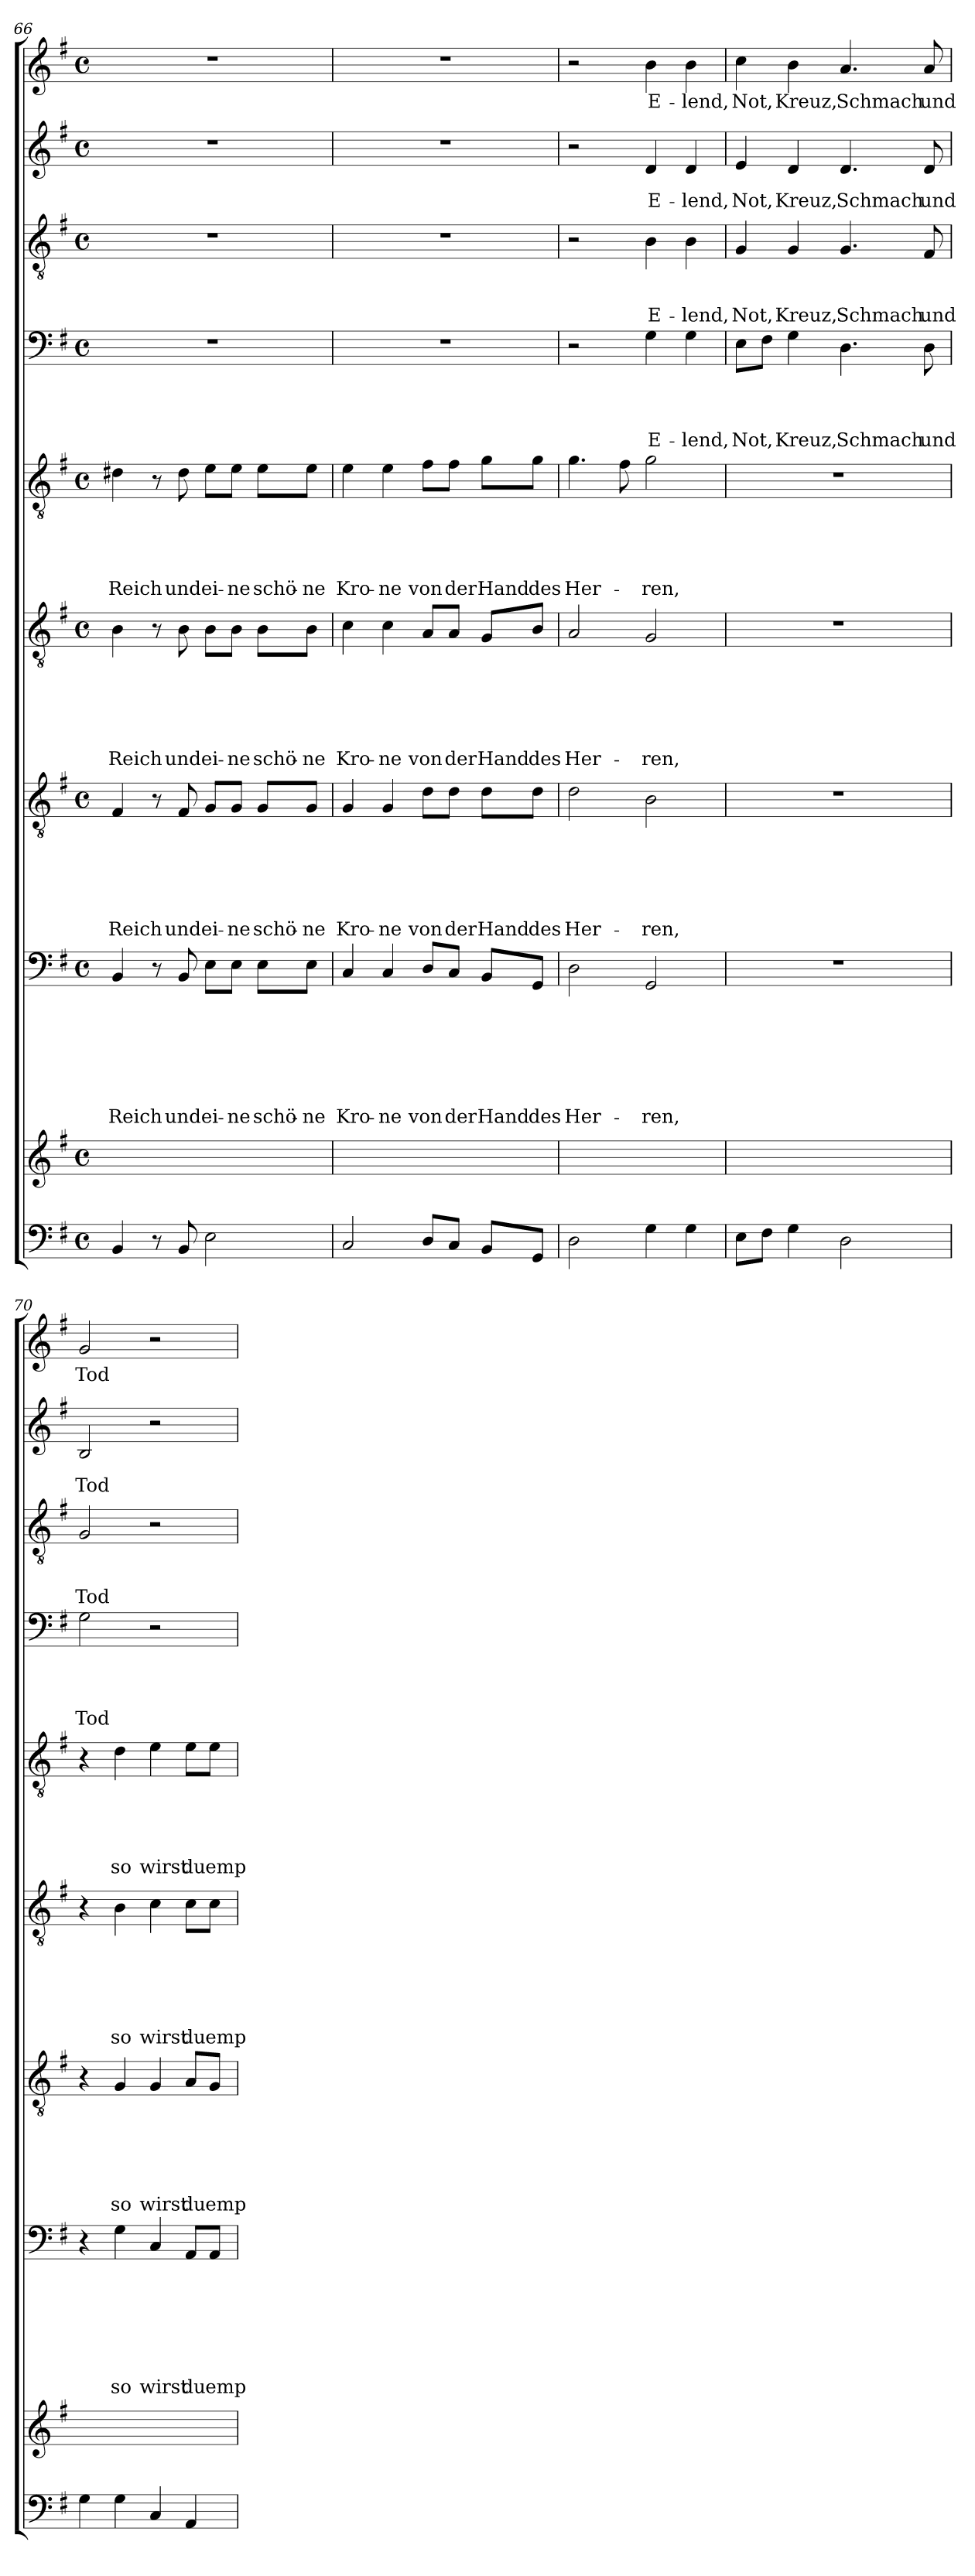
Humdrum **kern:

**kern	**kern	**kern	**text	**text	**text	**text	**text	**text	**text	**kern	**text	**text	**text	**text	**text	**text	**kern	**text	**text	**text	**text	**text	**text	**kern	**text	**text	**text	**text	**text	**kern	**text	**text	**text	**text	**kern	**text	**text	**text	**kern	**text	**text	**kern	**text
*part10	*part9	*part8	*part8	*part8	*part8	*part8	*part8	*part8	*part8	*part7	*part7	*part7	*part7	*part7	*part7	*part7	*part6	*part6	*part6	*part6	*part6	*part6	*part6	*part5	*part5	*part5	*part5	*part5	*part5	*part4	*part4	*part4	*part4	*part4	*part3	*part3	*part3	*part3	*part2	*part2	*part2	*part1	*part1
*staff10	*staff9	*staff8	*staff8	*staff8	*staff8	*staff8	*staff8	*staff8	*staff8	*staff7	*staff7	*staff7	*staff7	*staff7	*staff7	*staff7	*staff6	*staff6	*staff6	*staff6	*staff6	*staff6	*staff6	*staff5	*staff5	*staff5	*staff5	*staff5	*staff5	*staff4	*staff4	*staff4	*staff4	*staff4	*staff3	*staff3	*staff3	*staff3	*staff2	*staff2	*staff2	*staff1	*staff1
*clefF4	*clefG2	*clefF4	*	*	*	*	*	*	*	*clefGv2	*	*	*	*	*	*	*clefGv2	*	*	*	*	*	*	*clefGv2	*	*	*	*	*	*clefF4	*	*	*	*	*clefGv2	*	*	*	*clefG2	*	*	*clefG2	*
*k[f#]	*k[f#]	*k[f#]	*	*	*	*	*	*	*	*k[f#]	*	*	*	*	*	*	*k[f#]	*	*	*	*	*	*	*k[f#]	*	*	*	*	*	*k[f#]	*	*	*	*	*k[f#]	*	*	*	*k[f#]	*	*	*k[f#]	*
*G:	*G:	*G:	*	*	*	*	*	*	*	*G:	*	*	*	*	*	*	*G:	*	*	*	*	*	*	*G:	*	*	*	*	*	*G:	*	*	*	*	*G:	*	*	*	*G:	*	*	*G:	*
*M4/4	*M4/4	*M4/4	*	*	*	*	*	*	*	*M4/4	*	*	*	*	*	*	*M4/4	*	*	*	*	*	*	*M4/4	*	*	*	*	*	*M4/4	*	*	*	*	*M4/4	*	*	*	*M4/4	*	*	*M4/4	*
*met(c)	*met(c)	*met(c)	*	*	*	*	*	*	*	*met(c)	*	*	*	*	*	*	*met(c)	*	*	*	*	*	*	*met(c)	*	*	*	*	*	*met(c)	*	*	*	*	*met(c)	*	*	*	*met(c)	*	*	*met(c)	*
=66	=66	=66	=66	=66	=66	=66	=66	=66	=66	=66	=66	=66	=66	=66	=66	=66	=66	=66	=66	=66	=66	=66	=66	=66	=66	=66	=66	=66	=66	=66	=66	=66	=66	=66	=66	=66	=66	=66	=66	=66	=66	=66	=66
!	!	!	!	!	!	!	!	!	!LO:LY:b	!	!	!	!	!	!	!LO:LY:b	!	!	!	!	!	!	!LO:LY:b	!	!	!	!	!	!LO:LY:b	!	!	!	!	!	!	!	!	!	!	!	!	!	!
4BB/	1ryy	4BB/	.	.	.	.	.	.	Reich	4F#/	.	.	.	.	.	Reich	4B\	.	.	.	.	.	Reich	4d#X\	.	.	.	.	Reich	1r	.	.	.	.	1r	.	.	.	1r	.	.	1r	.
8r	.	8r	.	.	.	.	.	.	.	8r	.	.	.	.	.	.	8r	.	.	.	.	.	.	8r	.	.	.	.	.	.	.	.	.	.	.	.	.	.	.	.	.	.	.
!	!	!	!	!	!	!	!	!	!LO:LY:b	!	!	!	!	!	!	!LO:LY:b	!	!	!	!	!	!	!LO:LY:b	!	!	!	!	!	!LO:LY:b	!	!	!	!	!	!	!	!	!	!	!	!	!	!
8BB/	.	8BB/	.	.	.	.	.	.	und	8F#/	.	.	.	.	.	und	8B\	.	.	.	.	.	und	8d#\	.	.	.	.	und	.	.	.	.	.	.	.	.	.	.	.	.	.	.
!	!	!	!	!	!	!	!	!	!LO:LY:b	!	!	!	!	!	!	!LO:LY:b	!	!	!	!	!	!	!LO:LY:b	!	!	!	!	!	!LO:LY:b	!	!	!	!	!	!	!	!	!	!	!	!	!	!
2E\	.	8E\L	.	.	.	.	.	.	ei-	8G/L	.	.	.	.	.	ei-	8B\L	.	.	.	.	.	ei-	8e\L	.	.	.	.	ei-	.	.	.	.	.	.	.	.	.	.	.	.	.	.
!	!	!	!	!	!	!	!	!	!LO:LY:b	!	!	!	!	!	!	!LO:LY:b	!	!	!	!	!	!	!LO:LY:b	!	!	!	!	!	!LO:LY:b	!	!	!	!	!	!	!	!	!	!	!	!	!	!
.	.	8E\J	.	.	.	.	.	.	-ne	8G/J	.	.	.	.	.	-ne	8B\J	.	.	.	.	.	-ne	8e\J	.	.	.	.	-ne	.	.	.	.	.	.	.	.	.	.	.	.	.	.
!	!	!	!	!	!	!	!	!	!LO:LY:b	!	!	!	!	!	!	!LO:LY:b	!	!	!	!	!	!	!LO:LY:b	!	!	!	!	!	!LO:LY:b	!	!	!	!	!	!	!	!	!	!	!	!	!	!
.	.	8E\L	.	.	.	.	.	.	schö-	8G/L	.	.	.	.	.	schö-	8B\L	.	.	.	.	.	schö-	8e\L	.	.	.	.	schö-	.	.	.	.	.	.	.	.	.	.	.	.	.	.
!	!	!	!	!	!	!	!	!	!LO:LY:b	!	!	!	!	!	!	!LO:LY:b	!	!	!	!	!	!	!LO:LY:b	!	!	!	!	!	!LO:LY:b	!	!	!	!	!	!	!	!	!	!	!	!	!	!
.	.	8E\J	.	.	.	.	.	.	-ne	8G/J	.	.	.	.	.	-ne	8B\J	.	.	.	.	.	-ne	8e\J	.	.	.	.	-ne	.	.	.	.	.	.	.	.	.	.	.	.	.	.
=67	=67	=67	=67	=67	=67	=67	=67	=67	=67	=67	=67	=67	=67	=67	=67	=67	=67	=67	=67	=67	=67	=67	=67	=67	=67	=67	=67	=67	=67	=67	=67	=67	=67	=67	=67	=67	=67	=67	=67	=67	=67	=67	=67
!	!	!	!	!	!	!	!	!	!LO:LY:b	!	!	!	!	!	!	!LO:LY:b	!	!	!	!	!	!	!LO:LY:b	!	!	!	!	!	!LO:LY:b	!	!	!	!	!	!	!	!	!	!	!	!	!	!
2C/	1ryy	4C/	.	.	.	.	.	.	Kro-	4G/	.	.	.	.	.	Kro-	4c\	.	.	.	.	.	Kro-	4e\	.	.	.	.	Kro-	1r	.	.	.	.	1r	.	.	.	1r	.	.	1r	.
!	!	!	!	!	!	!	!	!	!LO:LY:b	!	!	!	!	!	!	!LO:LY:b	!	!	!	!	!	!	!LO:LY:b	!	!	!	!	!	!LO:LY:b	!	!	!	!	!	!	!	!	!	!	!	!	!	!
.	.	4C/	.	.	.	.	.	.	-ne	4G/	.	.	.	.	.	-ne	4c\	.	.	.	.	.	-ne	4e\	.	.	.	.	-ne	.	.	.	.	.	.	.	.	.	.	.	.	.	.
!	!	!	!	!	!	!	!	!	!LO:LY:b	!	!	!	!	!	!	!LO:LY:b	!	!	!	!	!	!	!LO:LY:b	!	!	!	!	!	!LO:LY:b	!	!	!	!	!	!	!	!	!	!	!	!	!	!
8D/L	.	8D/L	.	.	.	.	.	.	von	8d\L	.	.	.	.	.	von	8A/L	.	.	.	.	.	von	8f#\L	.	.	.	.	von	.	.	.	.	.	.	.	.	.	.	.	.	.	.
!	!	!	!	!	!	!	!	!	!LO:LY:b	!	!	!	!	!	!	!LO:LY:b	!	!	!	!	!	!	!LO:LY:b	!	!	!	!	!	!LO:LY:b	!	!	!	!	!	!	!	!	!	!	!	!	!	!
8C/J	.	8C/J	.	.	.	.	.	.	der	8d\J	.	.	.	.	.	der	8A/J	.	.	.	.	.	der	8f#\J	.	.	.	.	der	.	.	.	.	.	.	.	.	.	.	.	.	.	.
!	!	!	!	!	!	!	!	!	!LO:LY:b	!	!	!	!	!	!	!LO:LY:b	!	!	!	!	!	!	!LO:LY:b	!	!	!	!	!	!LO:LY:b	!	!	!	!	!	!	!	!	!	!	!	!	!	!
8BB/L	.	8BB/L	.	.	.	.	.	.	Hand	8d\L	.	.	.	.	.	Hand	8G/L	.	.	.	.	.	Hand	8g\L	.	.	.	.	Hand	.	.	.	.	.	.	.	.	.	.	.	.	.	.
!	!	!	!	!	!	!	!	!	!LO:LY:b	!	!	!	!	!	!	!LO:LY:b	!	!	!	!	!	!	!LO:LY:b	!	!	!	!	!	!LO:LY:b	!	!	!	!	!	!	!	!	!	!	!	!	!	!
8GG/J	.	8GG/J	.	.	.	.	.	.	des	8d\J	.	.	.	.	.	des	8B/J	.	.	.	.	.	des	8g\J	.	.	.	.	des	.	.	.	.	.	.	.	.	.	.	.	.	.	.
=68	=68	=68	=68	=68	=68	=68	=68	=68	=68	=68	=68	=68	=68	=68	=68	=68	=68	=68	=68	=68	=68	=68	=68	=68	=68	=68	=68	=68	=68	=68	=68	=68	=68	=68	=68	=68	=68	=68	=68	=68	=68	=68	=68
!	!	!	!	!	!	!	!	!	!LO:LY:b	!	!	!	!	!	!	!LO:LY:b	!	!	!	!	!	!	!LO:LY:b	!	!	!	!	!	!LO:LY:b	!	!	!	!	!	!	!	!	!	!	!	!	!	!
2D\	1ryy	2D\	.	.	.	.	.	.	Her-	2d\	.	.	.	.	.	Her-	2A/	.	.	.	.	.	Her-	4.g\	.	.	.	.	Her-	2r	.	.	.	.	2r	.	.	.	2r	.	.	2r	.
.	.	.	.	.	.	.	.	.	.	.	.	.	.	.	.	.	.	.	.	.	.	.	.	8f#\	.	.	.	.	.	.	.	.	.	.	.	.	.	.	.	.	.	.	.
!	!	!	!	!	!	!	!	!	!LO:LY:b	!	!	!	!	!	!	!LO:LY:b	!	!	!	!	!	!	!LO:LY:b	!	!	!	!	!	!LO:LY:b	!	!	!	!	!LO:LY:b	!	!	!	!LO:LY:b	!	!	!LO:LY:b	!	!LO:LY:b
4G\	.	2GG/	.	.	.	.	.	.	-ren,	2B\	.	.	.	.	.	-ren,	2G/	.	.	.	.	.	-ren,	2g\	.	.	.	.	-ren,	4G\	.	.	.	E-	4B\	.	.	E-	4d/	.	E-	4b\	E-
!	!	!	!	!	!	!	!	!	!	!	!	!	!	!	!	!	!	!	!	!	!	!	!	!	!	!	!	!	!	!	!	!	!	!LO:LY:b	!	!	!	!LO:LY:b	!	!	!LO:LY:b	!	!LO:LY:b
4G\	.	.	.	.	.	.	.	.	.	.	.	.	.	.	.	.	.	.	.	.	.	.	.	.	.	.	.	.	.	4G\	.	.	.	-lend,	4B\	.	.	-lend,	4d/	.	-lend,	4b\	-lend,
=69	=69	=69	=69	=69	=69	=69	=69	=69	=69	=69	=69	=69	=69	=69	=69	=69	=69	=69	=69	=69	=69	=69	=69	=69	=69	=69	=69	=69	=69	=69	=69	=69	=69	=69	=69	=69	=69	=69	=69	=69	=69	=69	=69
!	!	!	!	!	!	!	!	!	!	!	!	!	!	!	!	!	!	!	!	!	!	!	!	!	!	!	!	!	!	!	!	!	!	!LO:LY:b	!	!	!	!LO:LY:b	!	!	!LO:LY:b	!	!LO:LY:b
8E\L	1ryy	1r	.	.	.	.	.	.	.	1r	.	.	.	.	.	.	1r	.	.	.	.	.	.	1r	.	.	.	.	.	8E\L	.	.	.	Not,	4G/	.	.	Not,	4e/	.	Not,	4cc\	Not,
8F#\J	.	.	.	.	.	.	.	.	.	.	.	.	.	.	.	.	.	.	.	.	.	.	.	.	.	.	.	.	.	8F#\J	.	.	.	.	.	.	.	.	.	.	.	.	.
!	!	!	!	!	!	!	!	!	!	!	!	!	!	!	!	!	!	!	!	!	!	!	!	!	!	!	!	!	!	!	!	!	!	!LO:LY:b	!	!	!	!LO:LY:b	!	!	!LO:LY:b	!	!LO:LY:b
4G\	.	.	.	.	.	.	.	.	.	.	.	.	.	.	.	.	.	.	.	.	.	.	.	.	.	.	.	.	.	4G\	.	.	.	Kreuz,	4G/	.	.	Kreuz,	4d/	.	Kreuz,	4b\	Kreuz,
!	!	!	!	!	!	!	!	!	!	!	!	!	!	!	!	!	!	!	!	!	!	!	!	!	!	!	!	!	!	!	!	!	!	!LO:LY:b	!	!	!	!LO:LY:b	!	!	!LO:LY:b	!	!LO:LY:b
2D\	.	.	.	.	.	.	.	.	.	.	.	.	.	.	.	.	.	.	.	.	.	.	.	.	.	.	.	.	.	4.D\	.	.	.	Schmach	4.G/	.	.	Schmach	4.d/	.	Schmach	4.a/	Schmach
!	!	!	!	!	!	!	!	!	!	!	!	!	!	!	!	!	!	!	!	!	!	!	!	!	!	!	!	!	!	!	!	!	!	!LO:LY:b	!	!	!	!LO:LY:b	!	!	!LO:LY:b	!	!LO:LY:b
.	.	.	.	.	.	.	.	.	.	.	.	.	.	.	.	.	.	.	.	.	.	.	.	.	.	.	.	.	.	8D\	.	.	.	und	8F#/	.	.	und	8d/	.	und	8a/	und
!!LO:PB:g=z
=70	=70	=70	=70	=70	=70	=70	=70	=70	=70	=70	=70	=70	=70	=70	=70	=70	=70	=70	=70	=70	=70	=70	=70	=70	=70	=70	=70	=70	=70	=70	=70	=70	=70	=70	=70	=70	=70	=70	=70	=70	=70	=70	=70
!	!	!	!	!	!	!	!	!	!	!	!	!	!	!	!	!	!	!	!	!	!	!	!	!	!	!	!	!	!	!	!	!	!	!LO:LY:b	!	!	!	!LO:LY:b	!	!	!LO:LY:b	!	!LO:LY:b
4G\	1ryy	4r	.	.	.	.	.	.	.	4r	.	.	.	.	.	.	4r	.	.	.	.	.	.	4r	.	.	.	.	.	2G\	.	.	.	Tod	2G/	.	.	Tod	2B/	.	Tod	2g/	Tod
!	!	!	!	!	!	!	!	!	!LO:LY:b	!	!	!	!	!	!	!LO:LY:b	!	!	!	!	!	!	!LO:LY:b	!	!	!	!	!	!LO:LY:b	!	!	!	!	!	!	!	!	!	!	!	!	!	!
4G\	.	4G\	.	.	.	.	.	.	so	4G/	.	.	.	.	.	so	4B\	.	.	.	.	.	so	4d\	.	.	.	.	so	.	.	.	.	.	.	.	.	.	.	.	.	.	.
!	!	!	!	!	!	!	!	!	!LO:LY:b	!	!	!	!	!	!	!LO:LY:b	!	!	!	!	!	!	!LO:LY:b	!	!	!	!	!	!LO:LY:b	!	!	!	!	!	!	!	!	!	!	!	!	!	!
4C/	.	4C/	.	.	.	.	.	.	wirst	4G/	.	.	.	.	.	wirst	4c\	.	.	.	.	.	wirst	4e\	.	.	.	.	wirst	2r	.	.	.	.	2r	.	.	.	2r	.	.	2r	.
!	!	!	!	!	!	!	!	!	!LO:LY:b	!	!	!	!	!	!	!LO:LY:b	!	!	!	!	!	!	!LO:LY:b	!	!	!	!	!	!LO:LY:b	!	!	!	!	!	!	!	!	!	!	!	!	!	!
4AA/	.	8AA/L	.	.	.	.	.	.	du	8A/L	.	.	.	.	.	du	8c\L	.	.	.	.	.	du	8e\L	.	.	.	.	du	.	.	.	.	.	.	.	.	.	.	.	.	.	.
!	!	!	!	!	!	!	!	!	!LO:LY:b	!	!	!	!	!	!	!LO:LY:b	!	!	!	!	!	!	!LO:LY:b	!	!	!	!	!	!LO:LY:b	!	!	!	!	!	!	!	!	!	!	!	!	!	!
.	.	8AA/J	.	.	.	.	.	.	emp-	8G/J	.	.	.	.	.	emp-	8c\J	.	.	.	.	.	emp-	8e\J	.	.	.	.	emp-	.	.	.	.	.	.	.	.	.	.	.	.	.	.
=	=	=	=	=	=	=	=	=	=	=	=	=	=	=	=	=	=	=	=	=	=	=	=	=	=	=	=	=	=	=	=	=	=	=	=	=	=	=	=	=	=	=	=
*-	*-	*-	*-	*-	*-	*-	*-	*-	*-	*-	*-	*-	*-	*-	*-	*-	*-	*-	*-	*-	*-	*-	*-	*-	*-	*-	*-	*-	*-	*-	*-	*-	*-	*-	*-	*-	*-	*-	*-	*-	*-	*-	*-
